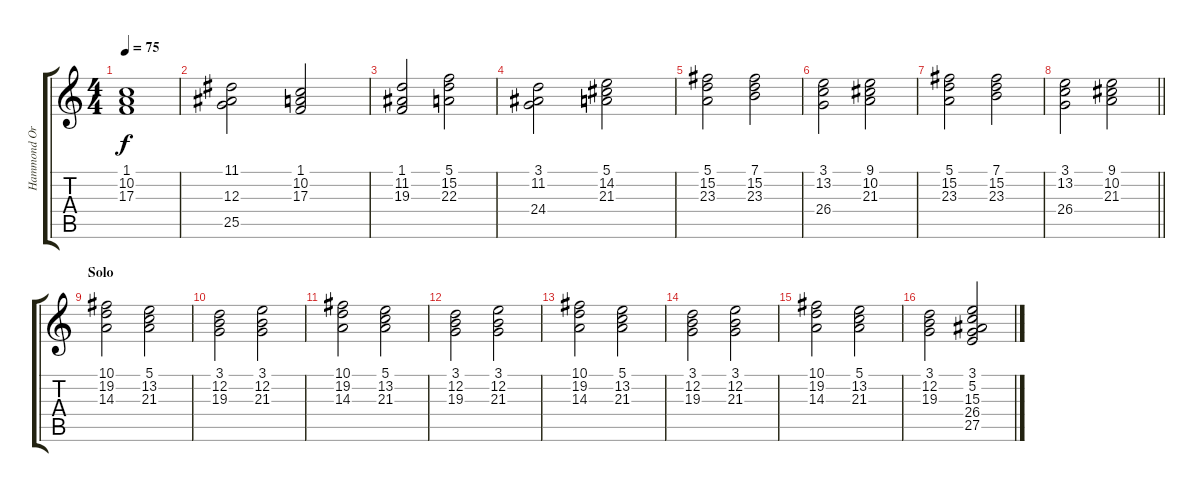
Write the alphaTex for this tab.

\track ("Hammond Organ" "Hammond Or") {instrument rockorgan}
\staff {score tabs}
\tuning (E4 B3 G3 D3 A2 E2) {hide}
\ts (4 4)
\tempo 75
\clef g2
\ks c
(1.1 10.2 17.3).1{dy f} |
(11.1 12.3 25.5).2 (1.1 10.2 17.3).2 |
(1.1 11.2 19.3).2 (5.1 15.2 22.3).2 |
(3.1 11.2 24.4).2 (5.1 14.2 21.3).2 |
(5.1 15.2 23.3).2 (7.1 15.2 23.3).2 |
(3.1 13.2 26.4).2 (9.1 10.2 21.3).2 |
(5.1 15.2 23.3).2 (7.1 15.2 23.3).2 |
\barLineRight lightlight
(3.1 13.2 26.4).2 (9.1 10.2 21.3).2 |
\section ("" "Solo")
(10.1 19.2 14.3).2 (5.1 13.2 21.3).2 |
(3.1 12.2 19.3).2 (3.1 12.2 21.3).2 |
(10.1 19.2 14.3).2 (5.1 13.2 21.3).2 |
(3.1 12.2 19.3).2 (3.1 12.2 21.3).2 |
(10.1 19.2 14.3).2 (5.1 13.2 21.3).2 |
(3.1 12.2 19.3).2 (3.1 12.2 21.3).2 |
(10.1 19.2 14.3).2 (5.1 13.2 21.3).2 |
(3.1 12.2 19.3).2 (3.1 5.2 15.3 26.4 27.5).2
